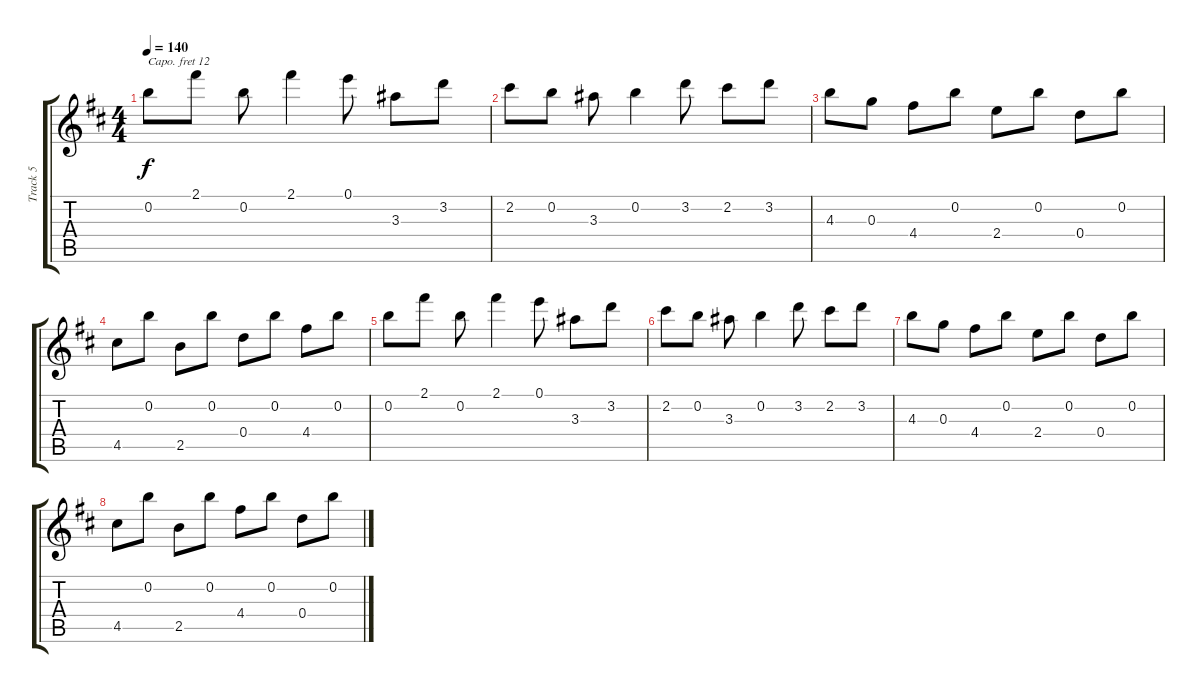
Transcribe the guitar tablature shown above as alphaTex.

\track ("Track 5" "Track 5") {instrument overdrivenguitar}
\staff {score tabs}
\capo 12
\tuning (E4 B3 G3 D3 A2 D2) {hide}
\ts (4 4)
\tempo 140
\clef g2
\ks d
0.2.8{dy f} 2.1.8 0.2.8 2.1.4 0.1.8 3.3.8 3.2.8 |
2.2.8 0.2.8 3.3.8 0.2.4 3.2.8 2.2.8 3.2.8 |
4.3.8 0.3.8 4.4.8 0.2.8 2.4.8 0.2.8 0.4.8 0.2.8 |
4.5.8 0.2.8 2.5.8 0.2.8 0.4.8 0.2.8 4.4.8 0.2.8 |
0.2.8 2.1.8 0.2.8 2.1.4 0.1.8 3.3.8 3.2.8 |
2.2.8 0.2.8 3.3.8 0.2.4 3.2.8 2.2.8 3.2.8 |
4.3.8 0.3.8 4.4.8 0.2.8 2.4.8 0.2.8 0.4.8 0.2.8 |
4.5.8 0.2.8 2.5.8 0.2.8 4.4.8 0.2.8 0.4.8 0.2.8
